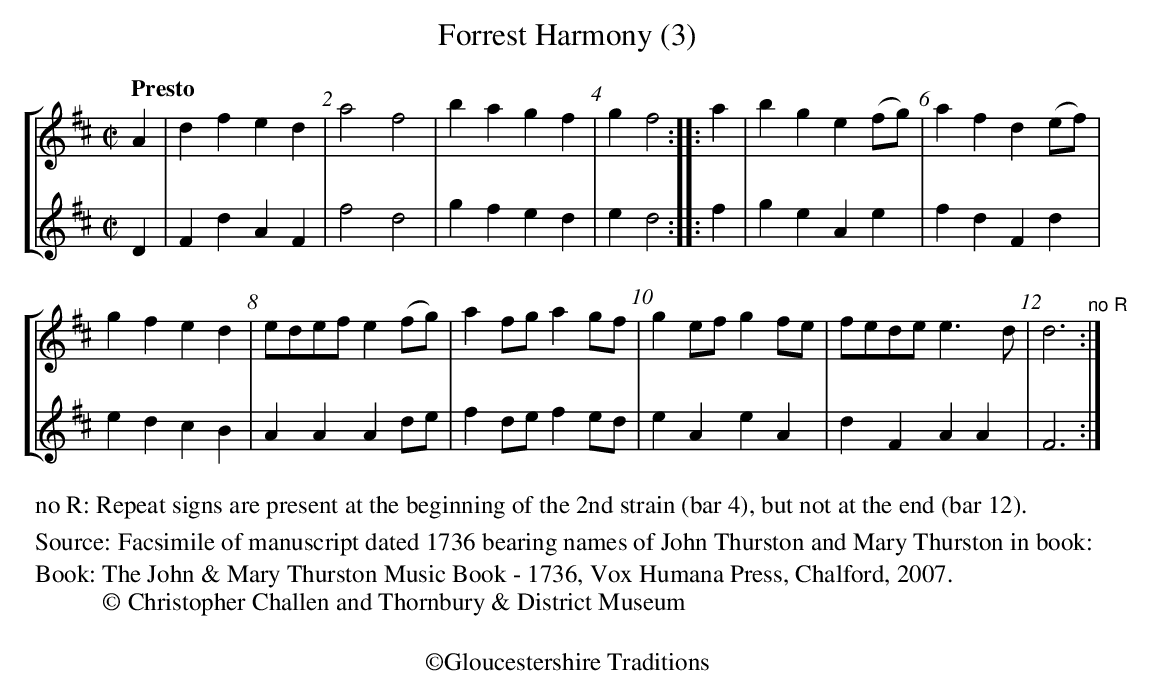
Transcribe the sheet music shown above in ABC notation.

X:1
T:Forrest Harmony (3)
%%staves [1 2]
Q:"Presto
L:1/4
M:C|
K:D
V:1
A| dfed | a2f2 | bagf | gf2::a |bge (f/g/) | afd(e/f/)|
V:2
D|FdAF | f2d2 | gfed | ed2::f|geAe | fdFd |
V:1
gfed | e/d/e/f/e(f/g/) | af/g/ag/f/ | ge/f/gf/e/ | f/e/d/e/e>d | d3"^no R":|
V:2
edcB | AAAd/e/| fd/e/fe/d/ | eAeA | dFAA | F3:|
